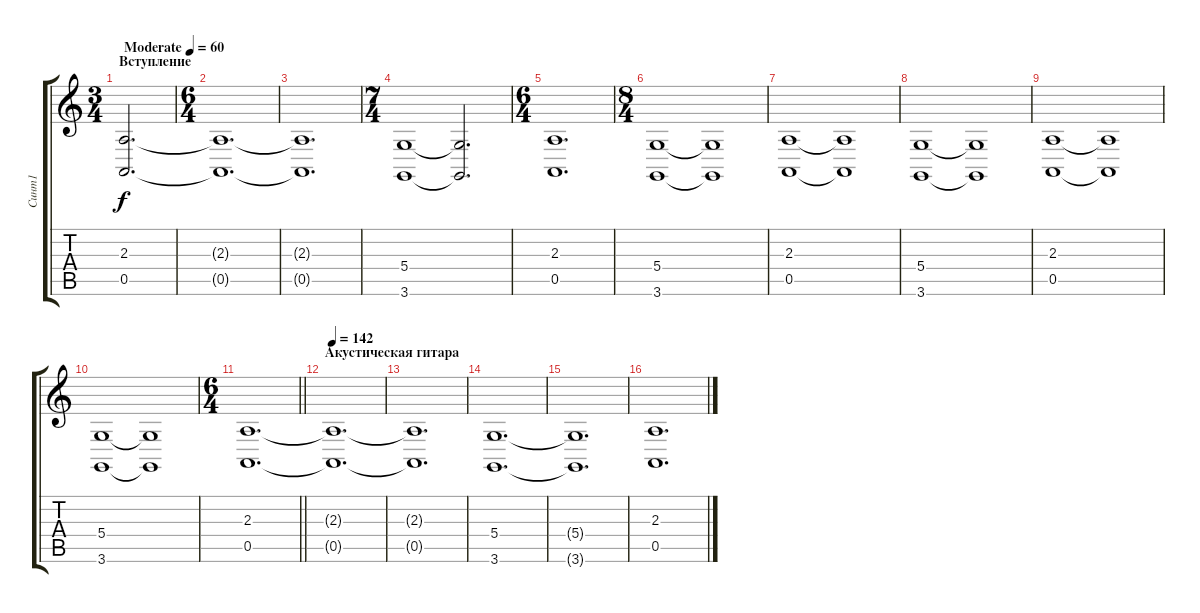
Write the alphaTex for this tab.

\track ("Синт1" "Синт1") {instrument pad2warm}
\staff {score tabs}
\tuning (E4 B3 G3 D3 A2 E2) {hide}
\ts (3 4)
\section ("" "Вступление")
\tempo (60 "Moderate")
\clef g2
\ks c
(2.3 0.5).2{d dy f instrument pad2warm} |
\ts (6 4)
(2.3{t} 0.5{t}).1{d} |
(2.3{t} 0.5{t}).1{d} |
\ts (7 4)
(5.4 3.6).1 (5.4{t} 3.6{t}).2{d} |
\ts (6 4)
(2.3 0.5).1{d} |
\ts (8 4)
(5.4 3.6).1 (5.4{t} 3.6{t}).1 |
(2.3 0.5).1 (2.3{t} 0.5{t}).1 |
(5.4 3.6).1 (5.4{t} 3.6{t}).1 |
(2.3 0.5).1 (2.3{t} 0.5{t}).1 |
(5.4 3.6).1 (5.4{t} 3.6{t}).1 |
\ts (6 4)
\barLineRight lightlight
(2.3 0.5).1{d} |
\section ("" "Акустическая гитара")
\tempo 142
(2.3{t} 0.5{t}).1{d} |
(2.3{t} 0.5{t}).1{d} |
(5.4 3.6).1{d} |
(5.4{t} 3.6{t}).1{d} |
(2.3 0.5).1{d}
